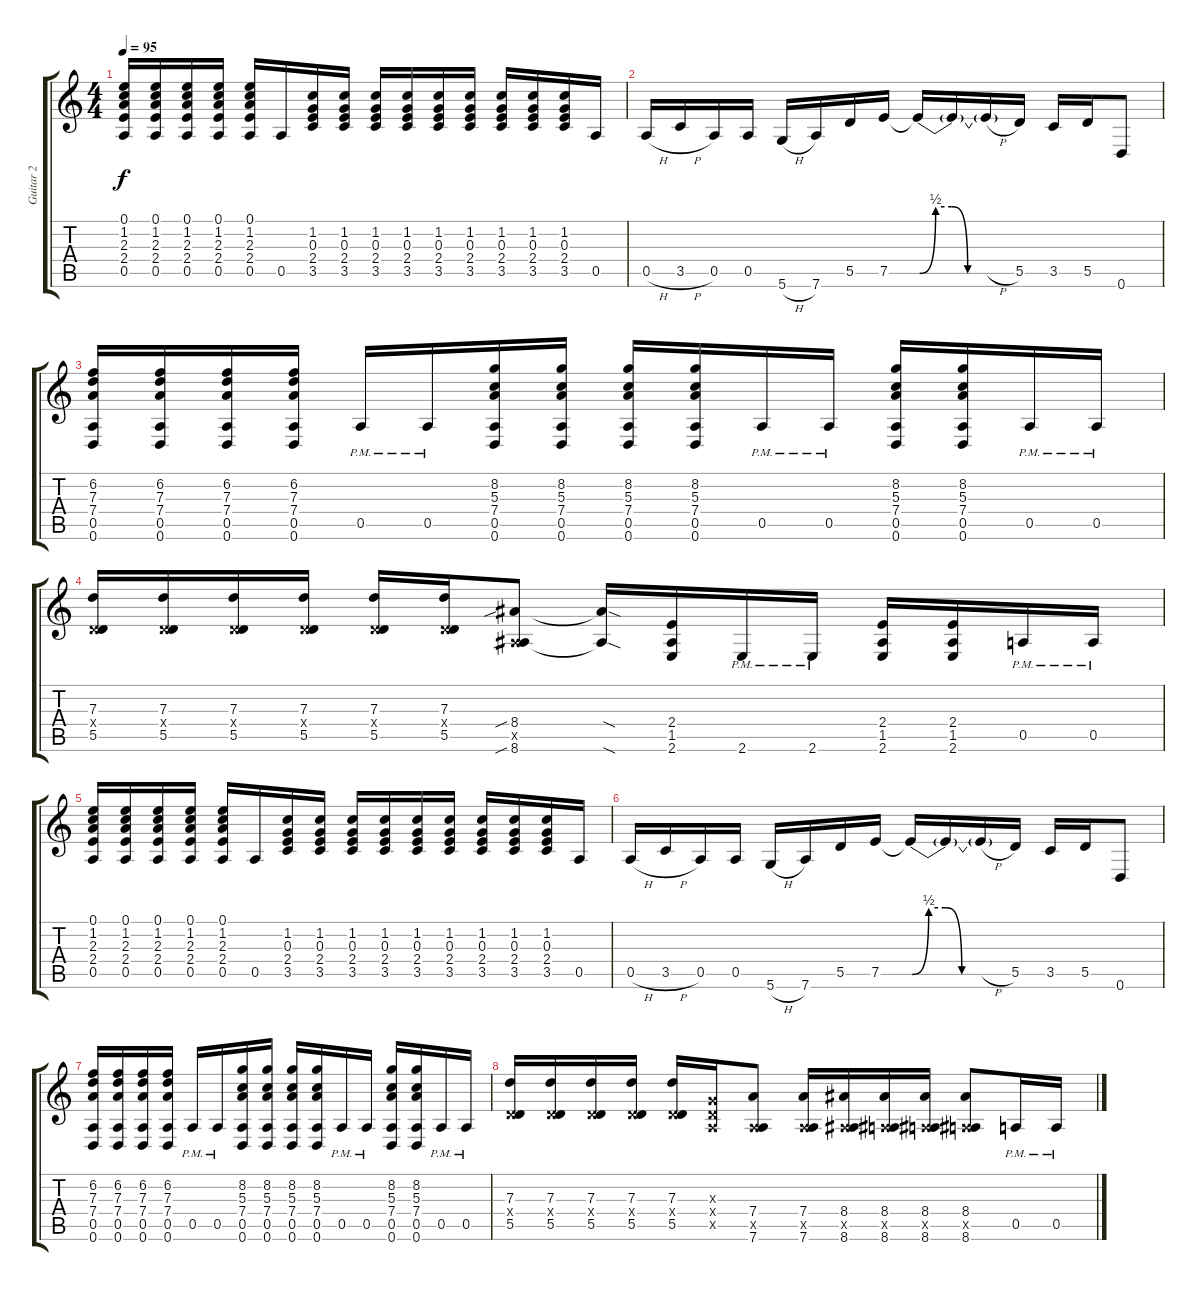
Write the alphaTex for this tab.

\track ("Guitar 2" "Guitar 2") {instrument distortionguitar}
\staff {score tabs}
\tuning (E4 B3 G3 D3 A2 D2) {hide}
\ts (4 4)
\tempo 95
\clef g2
\ks c
(0.1 1.2 2.3 2.4 0.5).16{dy f} (0.1 1.2 2.3 2.4 0.5).16 (0.1 1.2 2.3 2.4 0.5).16 (0.1 1.2 2.3 2.4 0.5).16 (0.1 1.2 2.3 2.4 0.5).16 0.5.16 (1.2 0.3 2.4 3.5).16 (1.2 0.3 2.4 3.5).16 (1.2 0.3 2.4 3.5).16 (1.2 0.3 2.4 3.5).16 (1.2 0.3 2.4 3.5).16 (1.2 0.3 2.4 3.5).16 (1.2 0.3 2.4 3.5).16 (1.2 0.3 2.4 3.5).16 (1.2 0.3 2.4 3.5).16 0.5.16 |
0.5{h}.16 3.5{h}.16 0.5.16 0.5.16 5.6{h}.16 7.6.16 5.5.16 7.5.16 7.5{be (custom 0 0 10 2 20 2 30 0 60 0) t}.16 7.5{t}.16 7.5{h t}.16 5.5.16 3.5.16 5.5.16 0.6.8 |
(6.2 7.3 7.4 0.5 0.6).16{volume 16} (6.2 7.3 7.4 0.5 0.6).16 (6.2 7.3 7.4 0.5 0.6).16 (6.2 7.3 7.4 0.5 0.6).16 0.5{pm}.16 0.5{pm}.16 (8.2 5.3 7.4 0.5 0.6).16 (8.2 5.3 7.4 0.5 0.6).16 (8.2 5.3 7.4 0.5 0.6).16 (8.2 5.3 7.4 0.5 0.6).16 0.5{pm}.16 0.5{pm}.16 (8.2 5.3 7.4 0.5 0.6).16 (8.2 5.3 7.4 0.5 0.6).16 0.5{pm}.16 0.5{pm}.16 |
(7.3 0.4{x} 5.5).16 (7.3 0.4{x} 5.5).16 (7.3 0.4{x} 5.5).16 (7.3 0.4{x} 5.5).16 (7.3 0.4{x} 5.5).16 (7.3 0.4{x} 5.5).16 (8.4{sib} 0.5{x} 8.6{sib}).8 (8.4{sod t} 8.6{sod t}).16 (2.4 1.5 2.6).16 2.6{pm}.16 2.6{pm}.16 (2.4 1.5 2.6).16 (2.4 1.5 2.6).16 0.5{pm}.16 0.5{pm}.16 |
(0.1 1.2 2.3 2.4 0.5).16 (0.1 1.2 2.3 2.4 0.5).16 (0.1 1.2 2.3 2.4 0.5).16 (0.1 1.2 2.3 2.4 0.5).16 (0.1 1.2 2.3 2.4 0.5).16 0.5.16 (1.2 0.3 2.4 3.5).16 (1.2 0.3 2.4 3.5).16 (1.2 0.3 2.4 3.5).16 (1.2 0.3 2.4 3.5).16 (1.2 0.3 2.4 3.5).16 (1.2 0.3 2.4 3.5).16 (1.2 0.3 2.4 3.5).16 (1.2 0.3 2.4 3.5).16 (1.2 0.3 2.4 3.5).16 0.5.16 |
0.5{h}.16 3.5{h}.16 0.5.16 0.5.16 5.6{h}.16 7.6.16 5.5.16 7.5.16 7.5{be (custom 0 0 10 2 20 2 30 0 60 0) t}.16 7.5{t}.16 7.5{h t}.16 5.5.16 3.5.16 5.5.16 0.6.8 |
(6.2 7.3 7.4 0.5 0.6).16{volume 16} (6.2 7.3 7.4 0.5 0.6).16 (6.2 7.3 7.4 0.5 0.6).16 (6.2 7.3 7.4 0.5 0.6).16 0.5{pm}.16 0.5{pm}.16 (8.2 5.3 7.4 0.5 0.6).16 (8.2 5.3 7.4 0.5 0.6).16 (8.2 5.3 7.4 0.5 0.6).16 (8.2 5.3 7.4 0.5 0.6).16 0.5{pm}.16 0.5{pm}.16 (8.2 5.3 7.4 0.5 0.6).16 (8.2 5.3 7.4 0.5 0.6).16 0.5{pm}.16 0.5{pm}.16 |
(7.3 0.4{x} 5.5).16 (7.3 0.4{x} 5.5).16 (7.3 0.4{x} 5.5).16 (7.3 0.4{x} 5.5).16 (7.3 0.4{x} 5.5).16 (0.3{x} 0.4{x} 0.5{x}).16 (7.4 0.5{x} 7.6).8 (7.4 0.5{x} 7.6).16 (8.4 0.5{x} 8.6).16 (8.4 0.5{x} 8.6).16 (8.4 0.5{x} 8.6).16 (8.4 0.5{x} 8.6).8 0.5{pm}.16 0.5{pm}.16
